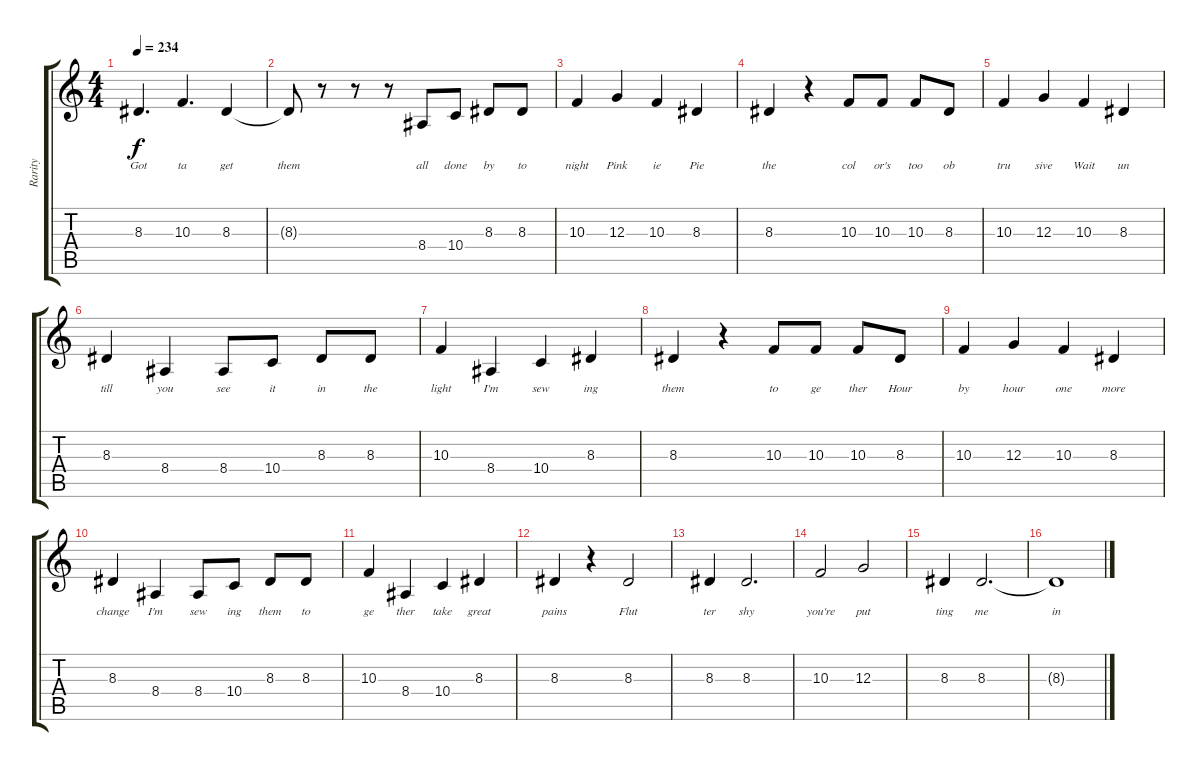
\track ("Rarity" "Rarity") {instrument trumpet}
\staff {score tabs}
\tuning (E4 B3 G3 D3 A2 E2) {hide}
\ts (4 4)
\tempo 234
\clef g2
\ks c
8.3.4{d lyrics (0 "Got") lyrics (1 "") lyrics (2 "") lyrics (3 "") lyrics (4 "") dy f} 10.3.4{d lyrics (0 "ta") lyrics (1 "") lyrics (2 "") lyrics (3 "") lyrics (4 "")} 8.3.4{lyrics (0 "get") lyrics (1 "") lyrics (2 "") lyrics (3 "") lyrics (4 "")} |
8.3{t}.8{lyrics (0 "them") lyrics (1 "") lyrics (2 "") lyrics (3 "") lyrics (4 "")} r.8 r.8 r.8 8.4.8{lyrics (0 "all") lyrics (1 "") lyrics (2 "") lyrics (3 "") lyrics (4 "")} 10.4.8{lyrics (0 "done") lyrics (1 "") lyrics (2 "") lyrics (3 "") lyrics (4 "")} 8.3.8{lyrics (0 "by") lyrics (1 "") lyrics (2 "") lyrics (3 "") lyrics (4 "")} 8.3.8{lyrics (0 "to") lyrics (1 "") lyrics (2 "") lyrics (3 "") lyrics (4 "")} |
10.3.4{lyrics (0 "night") lyrics (1 "") lyrics (2 "") lyrics (3 "") lyrics (4 "")} 12.3.4{lyrics (0 "Pink") lyrics (1 "") lyrics (2 "") lyrics (3 "") lyrics (4 "")} 10.3.4{lyrics (0 "ie") lyrics (1 "") lyrics (2 "") lyrics (3 "") lyrics (4 "")} 8.3.4{lyrics (0 "Pie") lyrics (1 "") lyrics (2 "") lyrics (3 "") lyrics (4 "")} |
8.3.4{lyrics (0 "the") lyrics (1 "") lyrics (2 "") lyrics (3 "") lyrics (4 "")} r.4 10.3.8{lyrics (0 "col") lyrics (1 "") lyrics (2 "") lyrics (3 "") lyrics (4 "")} 10.3.8{lyrics (0 "or's") lyrics (1 "") lyrics (2 "") lyrics (3 "") lyrics (4 "")} 10.3.8{lyrics (0 "too") lyrics (1 "") lyrics (2 "") lyrics (3 "") lyrics (4 "")} 8.3.8{lyrics (0 "ob") lyrics (1 "") lyrics (2 "") lyrics (3 "") lyrics (4 "")} |
10.3.4{lyrics (0 "tru") lyrics (1 "") lyrics (2 "") lyrics (3 "") lyrics (4 "")} 12.3.4{lyrics (0 "sive") lyrics (1 "") lyrics (2 "") lyrics (3 "") lyrics (4 "")} 10.3.4{lyrics (0 "Wait") lyrics (1 "") lyrics (2 "") lyrics (3 "") lyrics (4 "")} 8.3.4{lyrics (0 "un") lyrics (1 "") lyrics (2 "") lyrics (3 "") lyrics (4 "")} |
8.3.4{lyrics (0 "till") lyrics (1 "") lyrics (2 "") lyrics (3 "") lyrics (4 "")} 8.4.4{lyrics (0 "you") lyrics (1 "") lyrics (2 "") lyrics (3 "") lyrics (4 "")} 8.4.8{lyrics (0 "see") lyrics (1 "") lyrics (2 "") lyrics (3 "") lyrics (4 "")} 10.4.8{lyrics (0 "it") lyrics (1 "") lyrics (2 "") lyrics (3 "") lyrics (4 "")} 8.3.8{lyrics (0 "in") lyrics (1 "") lyrics (2 "") lyrics (3 "") lyrics (4 "")} 8.3.8{lyrics (0 "the") lyrics (1 "") lyrics (2 "") lyrics (3 "") lyrics (4 "")} |
10.3.4{lyrics (0 "light") lyrics (1 "") lyrics (2 "") lyrics (3 "") lyrics (4 "")} 8.4.4{lyrics (0 "I'm") lyrics (1 "") lyrics (2 "") lyrics (3 "") lyrics (4 "")} 10.4.4{lyrics (0 "sew") lyrics (1 "") lyrics (2 "") lyrics (3 "") lyrics (4 "")} 8.3.4{lyrics (0 "ing") lyrics (1 "") lyrics (2 "") lyrics (3 "") lyrics (4 "")} |
8.3.4{lyrics (0 "them") lyrics (1 "") lyrics (2 "") lyrics (3 "") lyrics (4 "")} r.4 10.3.8{lyrics (0 "to") lyrics (1 "") lyrics (2 "") lyrics (3 "") lyrics (4 "")} 10.3.8{lyrics (0 "ge") lyrics (1 "") lyrics (2 "") lyrics (3 "") lyrics (4 "")} 10.3.8{lyrics (0 "ther") lyrics (1 "") lyrics (2 "") lyrics (3 "") lyrics (4 "")} 8.3.8{lyrics (0 "Hour") lyrics (1 "") lyrics (2 "") lyrics (3 "") lyrics (4 "")} |
10.3.4{lyrics (0 "by") lyrics (1 "") lyrics (2 "") lyrics (3 "") lyrics (4 "")} 12.3.4{lyrics (0 "hour") lyrics (1 "") lyrics (2 "") lyrics (3 "") lyrics (4 "")} 10.3.4{lyrics (0 "one") lyrics (1 "") lyrics (2 "") lyrics (3 "") lyrics (4 "")} 8.3.4{lyrics (0 "more") lyrics (1 "") lyrics (2 "") lyrics (3 "") lyrics (4 "")} |
8.3.4{lyrics (0 "change") lyrics (1 "") lyrics (2 "") lyrics (3 "") lyrics (4 "")} 8.4.4{lyrics (0 "I'm") lyrics (1 "") lyrics (2 "") lyrics (3 "") lyrics (4 "")} 8.4.8{lyrics (0 "sew") lyrics (1 "") lyrics (2 "") lyrics (3 "") lyrics (4 "")} 10.4.8{lyrics (0 "ing") lyrics (1 "") lyrics (2 "") lyrics (3 "") lyrics (4 "")} 8.3.8{lyrics (0 "them") lyrics (1 "") lyrics (2 "") lyrics (3 "") lyrics (4 "")} 8.3.8{lyrics (0 "to") lyrics (1 "") lyrics (2 "") lyrics (3 "") lyrics (4 "")} |
10.3.4{lyrics (0 "ge") lyrics (1 "") lyrics (2 "") lyrics (3 "") lyrics (4 "")} 8.4.4{lyrics (0 "ther") lyrics (1 "") lyrics (2 "") lyrics (3 "") lyrics (4 "")} 10.4.4{lyrics (0 "take") lyrics (1 "") lyrics (2 "") lyrics (3 "") lyrics (4 "")} 8.3.4{lyrics (0 "great") lyrics (1 "") lyrics (2 "") lyrics (3 "") lyrics (4 "")} |
8.3.4{lyrics (0 "pains") lyrics (1 "") lyrics (2 "") lyrics (3 "") lyrics (4 "")} r.4 8.3.2{lyrics (0 "Flut") lyrics (1 "") lyrics (2 "") lyrics (3 "") lyrics (4 "")} |
8.3.4{lyrics (0 "ter") lyrics (1 "") lyrics (2 "") lyrics (3 "") lyrics (4 "")} 8.3.2{d lyrics (0 "shy") lyrics (1 "") lyrics (2 "") lyrics (3 "") lyrics (4 "")} |
10.3.2{lyrics (0 "you're") lyrics (1 "") lyrics (2 "") lyrics (3 "") lyrics (4 "")} 12.3.2{lyrics (0 "put") lyrics (1 "") lyrics (2 "") lyrics (3 "") lyrics (4 "")} |
8.3.4{lyrics (0 "ting") lyrics (1 "") lyrics (2 "") lyrics (3 "") lyrics (4 "")} 8.3.2{d lyrics (0 "me") lyrics (1 "") lyrics (2 "") lyrics (3 "") lyrics (4 "")} |
8.3{t}.1{lyrics (0 "in") lyrics (1 "") lyrics (2 "") lyrics (3 "") lyrics (4 "")}
